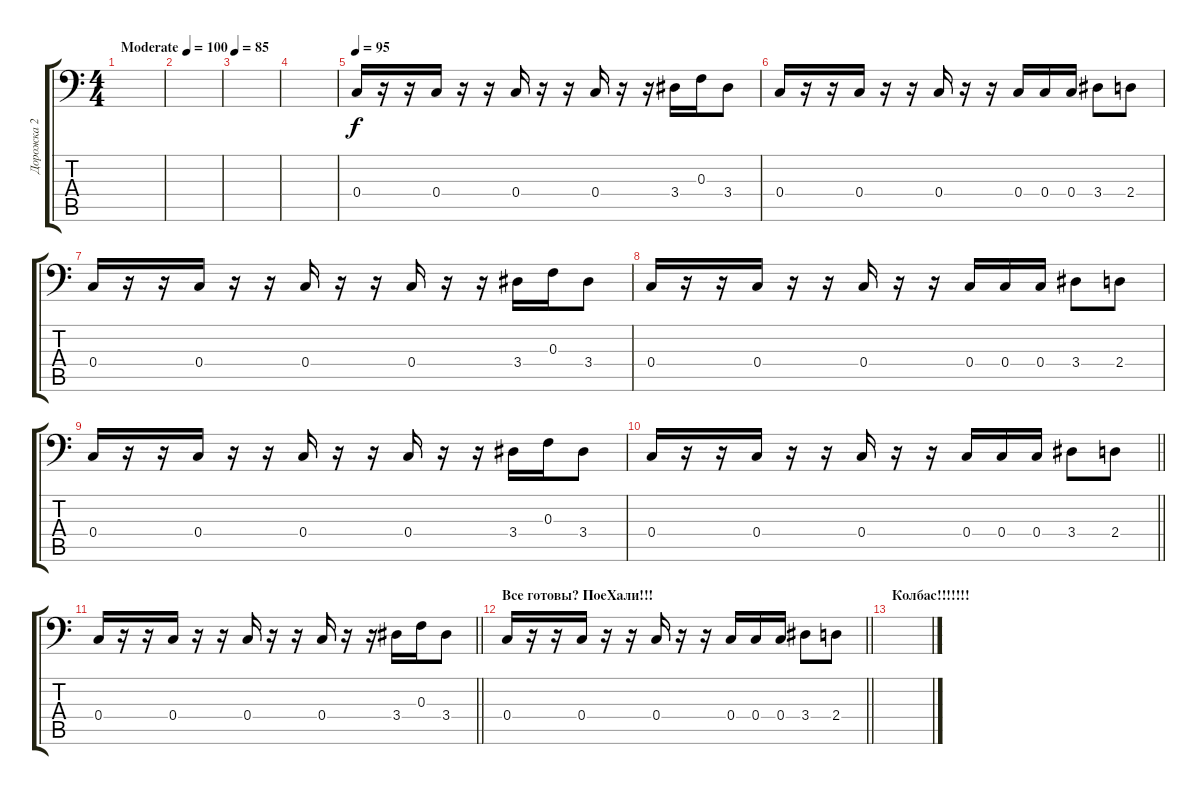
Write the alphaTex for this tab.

\track ("Дорожка 2" "Дорожка 2") {instrument synthbass2}
\staff {score tabs}
\tuning (D3 A2 F2 C2 G1 C1) {hide}
\ts (4 4)
\tempo (100 "Moderate")
\tempo 85
\tempo (100 "Moderate")
\clef f4
\ks c
|
|
\tempo 85
|
|
\tempo 95
0.4.16 r.16 r.16 0.4.16 r.16 r.16 0.4.16 r.16 r.16 0.4.16 r.16 r.16 3.4.16 0.3.16 3.4.8 |
0.4.16 r.16 r.16 0.4.16 r.16 r.16 0.4.16 r.16 r.16 0.4.16 0.4.16 0.4.16 3.4.8 2.4.8 |
0.4.16 r.16 r.16 0.4.16 r.16 r.16 0.4.16 r.16 r.16 0.4.16 r.16 r.16 3.4.16 0.3.16 3.4.8 |
0.4.16 r.16 r.16 0.4.16 r.16 r.16 0.4.16 r.16 r.16 0.4.16 0.4.16 0.4.16 3.4.8 2.4.8 |
0.4.16 r.16 r.16 0.4.16 r.16 r.16 0.4.16 r.16 r.16 0.4.16 r.16 r.16 3.4.16 0.3.16 3.4.8 |
\barLineRight lightlight
0.4.16 r.16 r.16 0.4.16 r.16 r.16 0.4.16 r.16 r.16 0.4.16 0.4.16 0.4.16 3.4.8 2.4.8 |
\barLineRight lightlight
0.4.16 r.16 r.16 0.4.16 r.16 r.16 0.4.16 r.16 r.16 0.4.16 r.16 r.16 3.4.16 0.3.16 3.4.8 |
\section ("" "Все готовы? ПоеХали!!!")
\barLineRight lightlight
0.4.16 r.16 r.16 0.4.16 r.16 r.16 0.4.16 r.16 r.16 0.4.16 0.4.16 0.4.16 3.4.8 2.4.8 |
\section ("" "Колбас!!!!!!!")
